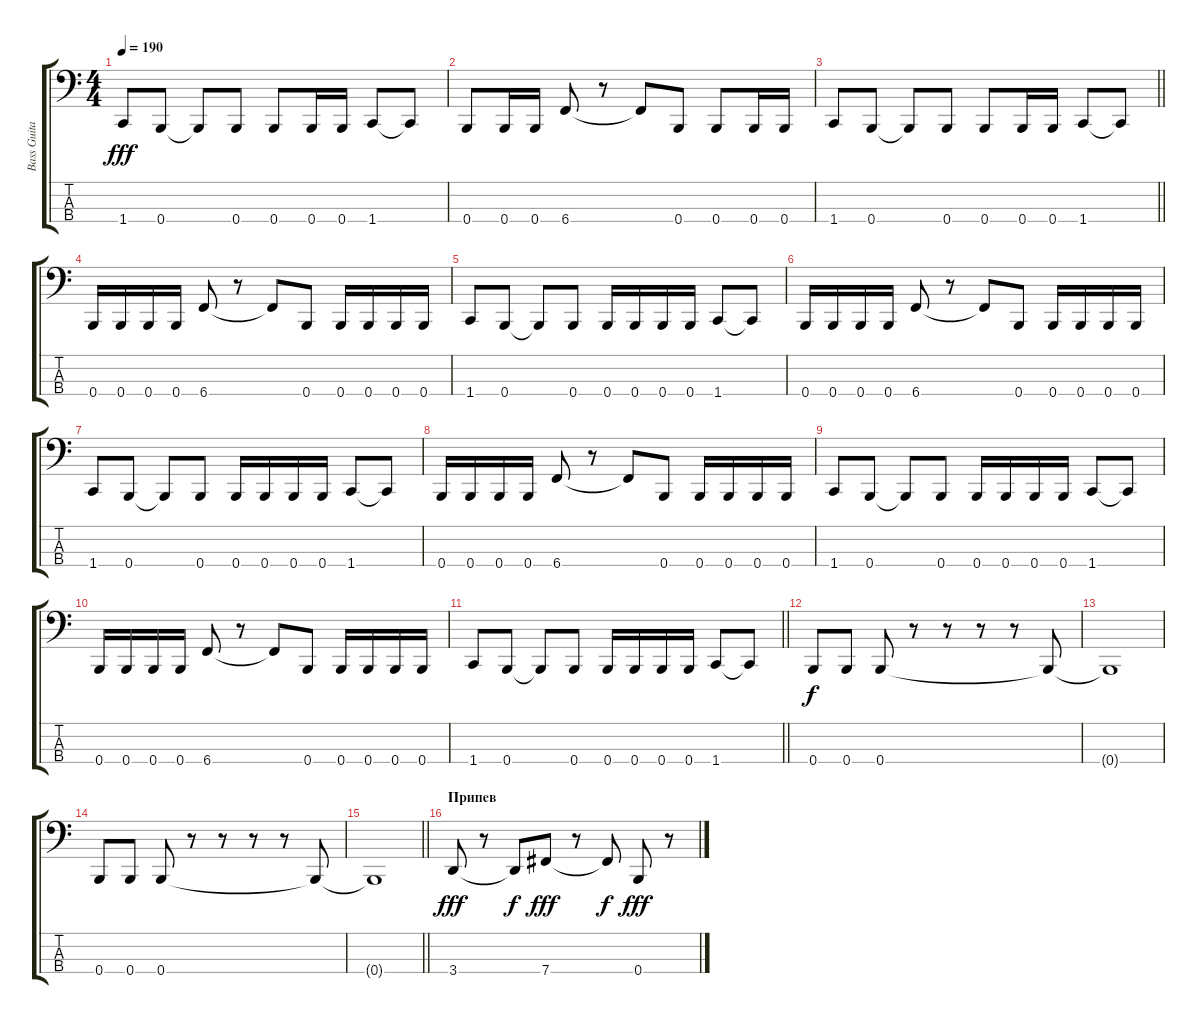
\track ("Bass Guitar" "Bass Guita") {instrument electricbassfinger}
\staff {score tabs}
\tuning (E2 B1 Gb1 B0) {hide}
\ts (4 4)
\tempo 190
\clef f4
\ks c
1.4.8{dy fff} 0.4.8 0.4{t}.8 0.4.8 0.4.8 0.4.16 0.4.16 1.4.8 1.4{t}.8 |
0.4.8 0.4.16 0.4.16 6.4.8 r.8 6.4{t}.8 0.4.8 0.4.8 0.4.16 0.4.16 |
\barLineRight lightlight
1.4.8 0.4.8 0.4{t}.8 0.4.8 0.4.8 0.4.16 0.4.16 1.4.8 1.4{t}.8 |
\section ("" "")
0.4.16 0.4.16 0.4.16 0.4.16 6.4.8 r.8 6.4{t}.8 0.4.8 0.4.16 0.4.16 0.4.16 0.4.16 |
1.4.8 0.4.8 0.4{t}.8 0.4.8 0.4.16 0.4.16 0.4.16 0.4.16 1.4.8 1.4{t}.8 |
0.4.16 0.4.16 0.4.16 0.4.16 6.4.8 r.8 6.4{t}.8 0.4.8 0.4.16 0.4.16 0.4.16 0.4.16 |
1.4.8 0.4.8 0.4{t}.8 0.4.8 0.4.16 0.4.16 0.4.16 0.4.16 1.4.8 1.4{t}.8 |
0.4.16 0.4.16 0.4.16 0.4.16 6.4.8 r.8 6.4{t}.8 0.4.8 0.4.16 0.4.16 0.4.16 0.4.16 |
1.4.8 0.4.8 0.4{t}.8 0.4.8 0.4.16 0.4.16 0.4.16 0.4.16 1.4.8 1.4{t}.8 |
0.4.16 0.4.16 0.4.16 0.4.16 6.4.8 r.8 6.4{t}.8 0.4.8 0.4.16 0.4.16 0.4.16 0.4.16 |
\barLineRight lightlight
1.4.8 0.4.8 0.4{t}.8 0.4.8 0.4.16 0.4.16 0.4.16 0.4.16 1.4.8 1.4{t}.8 |
\section ("" "")
0.4.8{dy f} 0.4.8 0.4.8 r.8 r.8 r.8 r.8 0.4{t}.8 |
0.4{t}.1 |
0.4.8 0.4.8 0.4.8 r.8 r.8 r.8 r.8 0.4{t}.8 |
\barLineRight lightlight
0.4{t}.1 |
\section ("" "Припев")
3.4.8{dy fff} r.8 3.4{t}.8{dy f} 7.4.8{dy fff} r.8 7.4{t}.8{dy f} 0.4.8{dy fff} r.8
